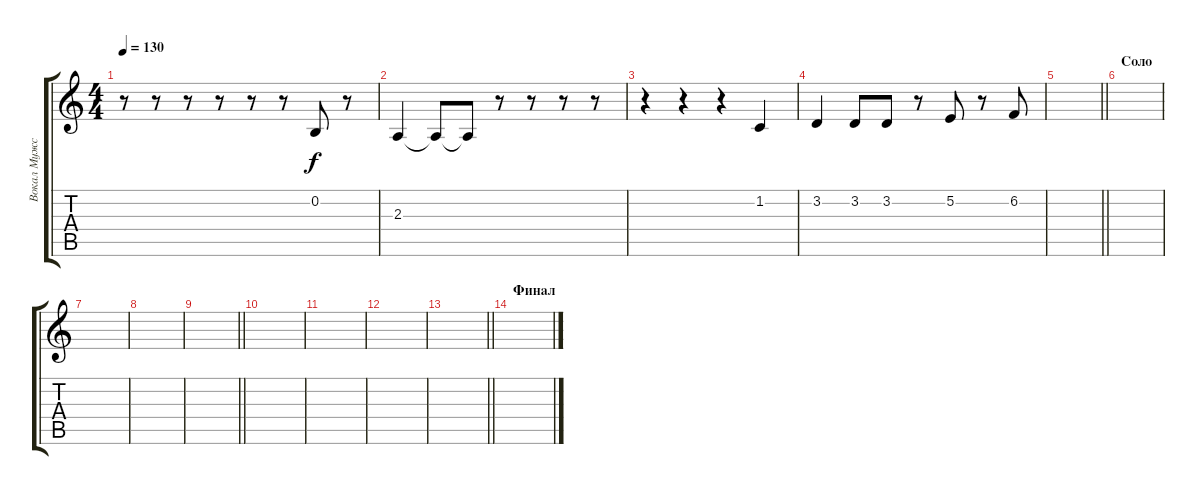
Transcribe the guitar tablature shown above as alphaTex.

\track ("Вокал Мужской" "Вокал Мужс") {instrument pad1newage}
\staff {score tabs}
\tuning (E4 B3 G3 D3 A2 E2) {hide}
\ts (4 4)
\tempo 130
\clef g2
\ks c
r.8{dy f} r.8 r.8 r.8 r.8 r.8 0.2.8 r.8 |
2.3.4 2.3{t}.8 2.3{t}.8 r.8 r.8 r.8 r.8 |
r.4 r.4 r.4 1.2.4 |
3.2.4 3.2.8 3.2.8 r.8 5.2.8 r.8 6.2.8 |
\barLineRight lightlight
|
\section ("" "Соло")
|
|
|
\barLineRight lightlight
|
|
|
|
\barLineRight lightlight
|
\section ("" "Финал")
